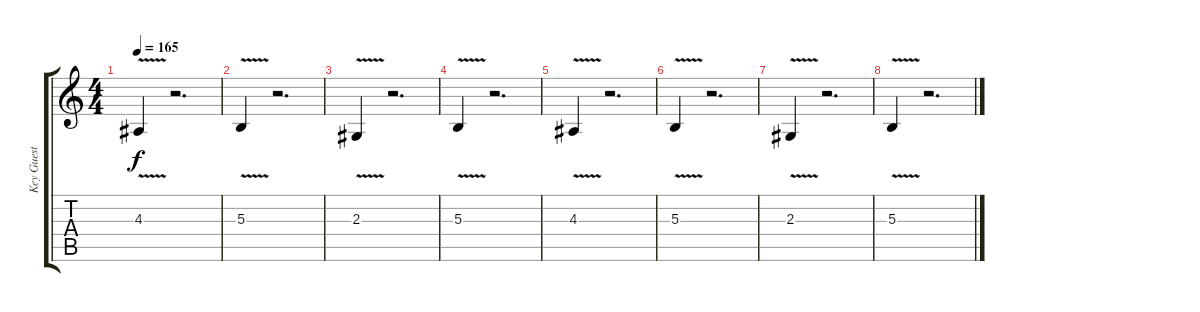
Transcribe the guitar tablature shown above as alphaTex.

\track ("Key Guest" "Key Guest") {instrument glockenspiel}
\staff {score tabs}
\tuning (Eb4 Bb3 Gb3 Db3 Ab2 Eb2) {hide}
\ts (4 4)
\tempo 165
\clef g2
\ks c
4.3{v}.4{dy f instrument glockenspiel} r.2{d} |
5.3{v}.4 r.2{d} |
2.3{v}.4 r.2{d} |
5.3{v}.4 r.2{d} |
4.3{v}.4 r.2{d} |
5.3{v}.4 r.2{d} |
2.3{v}.4 r.2{d} |
5.3{v}.4 r.2{d}
